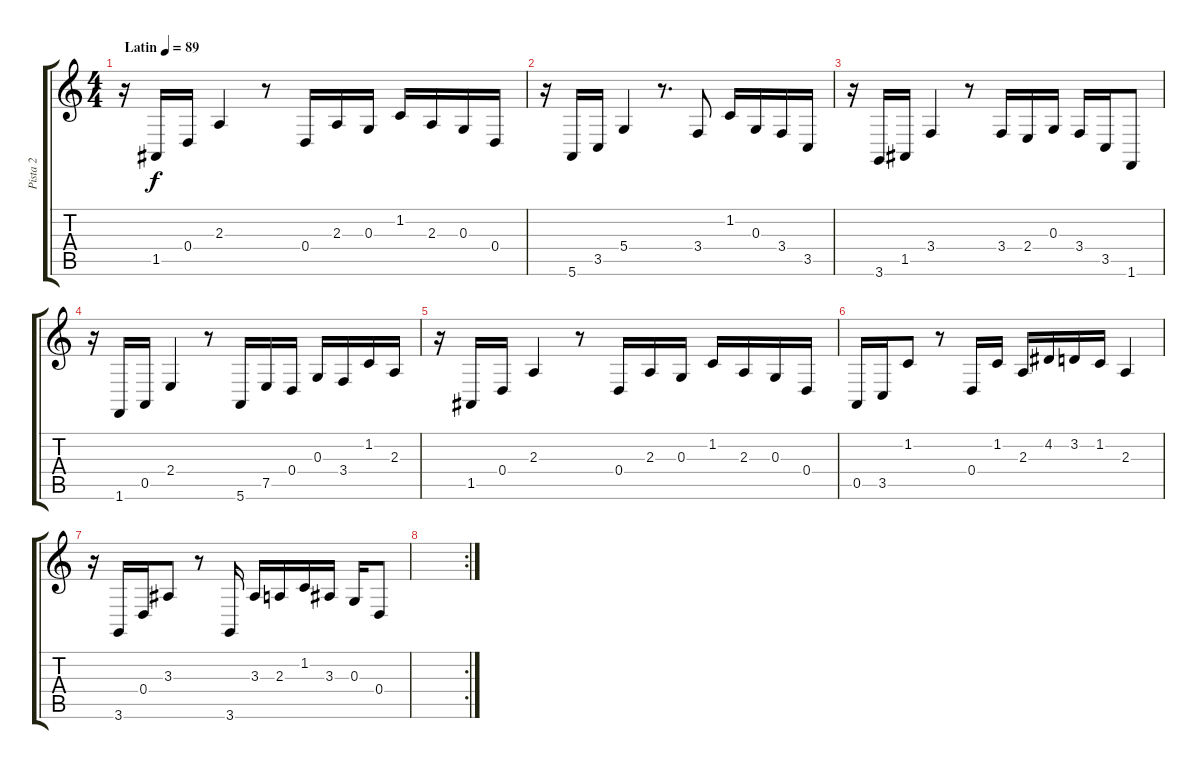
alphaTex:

\track ("Pista 2" "Pista 2") {instrument acousticgrandpiano}
\staff {score tabs}
\tuning (E4 B3 G3 D3 A2 E2) {hide}
\ts (4 4)
\tempo (89 "Latin")
\clef g2
\ks c
r.16{dy f instrument acousticgrandpiano} 1.5.16 0.4.16 2.3.4 r.8 0.4.16 2.3.16 0.3.16 1.2.16 2.3.16 0.3.16 0.4.16 |
r.16 5.6.16 3.5.16 5.4.4 r.8{d} 3.4.8 1.2.16 0.3.16 3.4.16 3.5.16 |
r.16 3.6.16 1.5.16 3.4.4 r.8 3.4.16 2.4.16 0.3.16 3.4.16 3.5.16 1.6.8 |
r.16 1.6.16 0.5.16 2.4.4 r.8 5.6.16 7.5.16 0.4.16 0.3.16 3.4.16 1.2.16 2.3.16 |
r.16 1.5.16 0.4.16 2.3.4 r.8 0.4.16 2.3.16 0.3.16 1.2.16 2.3.16 0.3.16 0.4.16 |
0.5.16 3.5.16 1.2.8 r.8 0.4.16 1.2.16 2.3.16 4.2.16 3.2.16 1.2.16 2.3.4 |
r.16 3.6.16 0.4.16 3.3.8 r.8 3.6.16 3.3.16 2.3.16 1.2.16 3.3.16 0.3.16 0.4.8 |
\rc 2
